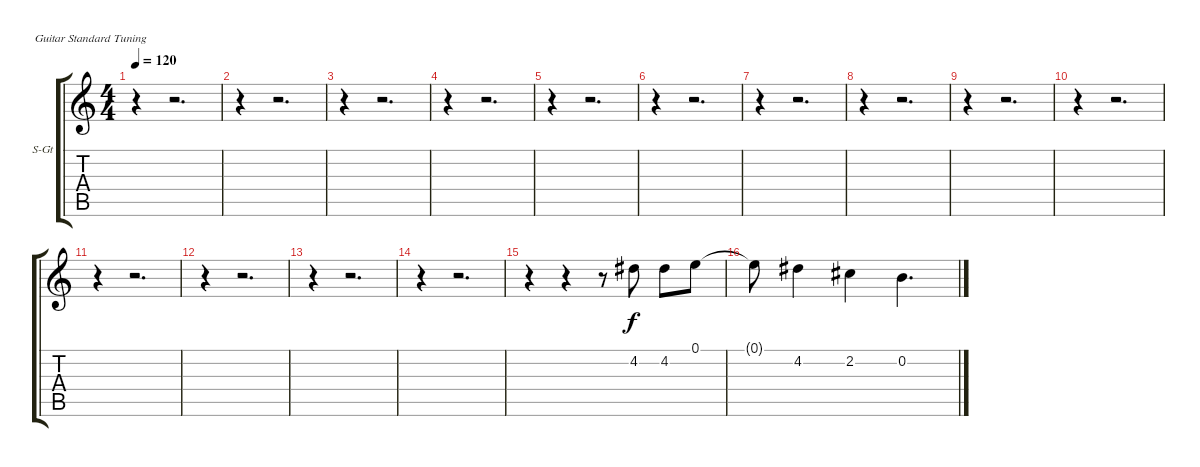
\bracketExtendMode groupsimilarinstruments
\firstSystemTrackNameOrientation horizontal
\otherSystemsTrackNameOrientation horizontal
\track ("Voz2" "S-Gt") {instrument cello}
\staff {score tabs}
\tuning (E4 B3 G3 D3 A2 E2)
\displaytranspose 12
\ts (4 4)
\tempo 120
\clef g2
\ks c
r.4{dy f} r.2{d} |
r.4 r.2{d} |
r.4 r.2{d} |
r.4 r.2{d} |
r.4 r.2{d} |
r.4 r.2{d} |
r.4 r.2{d} |
r.4 r.2{d} |
r.4 r.2{d} |
r.4 r.2{d} |
r.4 r.2{d} |
r.4 r.2{d} |
r.4 r.2{d} |
r.4 r.2{d} |
r.4 r.4 r.8 4.2.8 4.2.8 0.1.8 |
0.1{t}.8 4.2.4 2.2.4 0.2.4{d}
